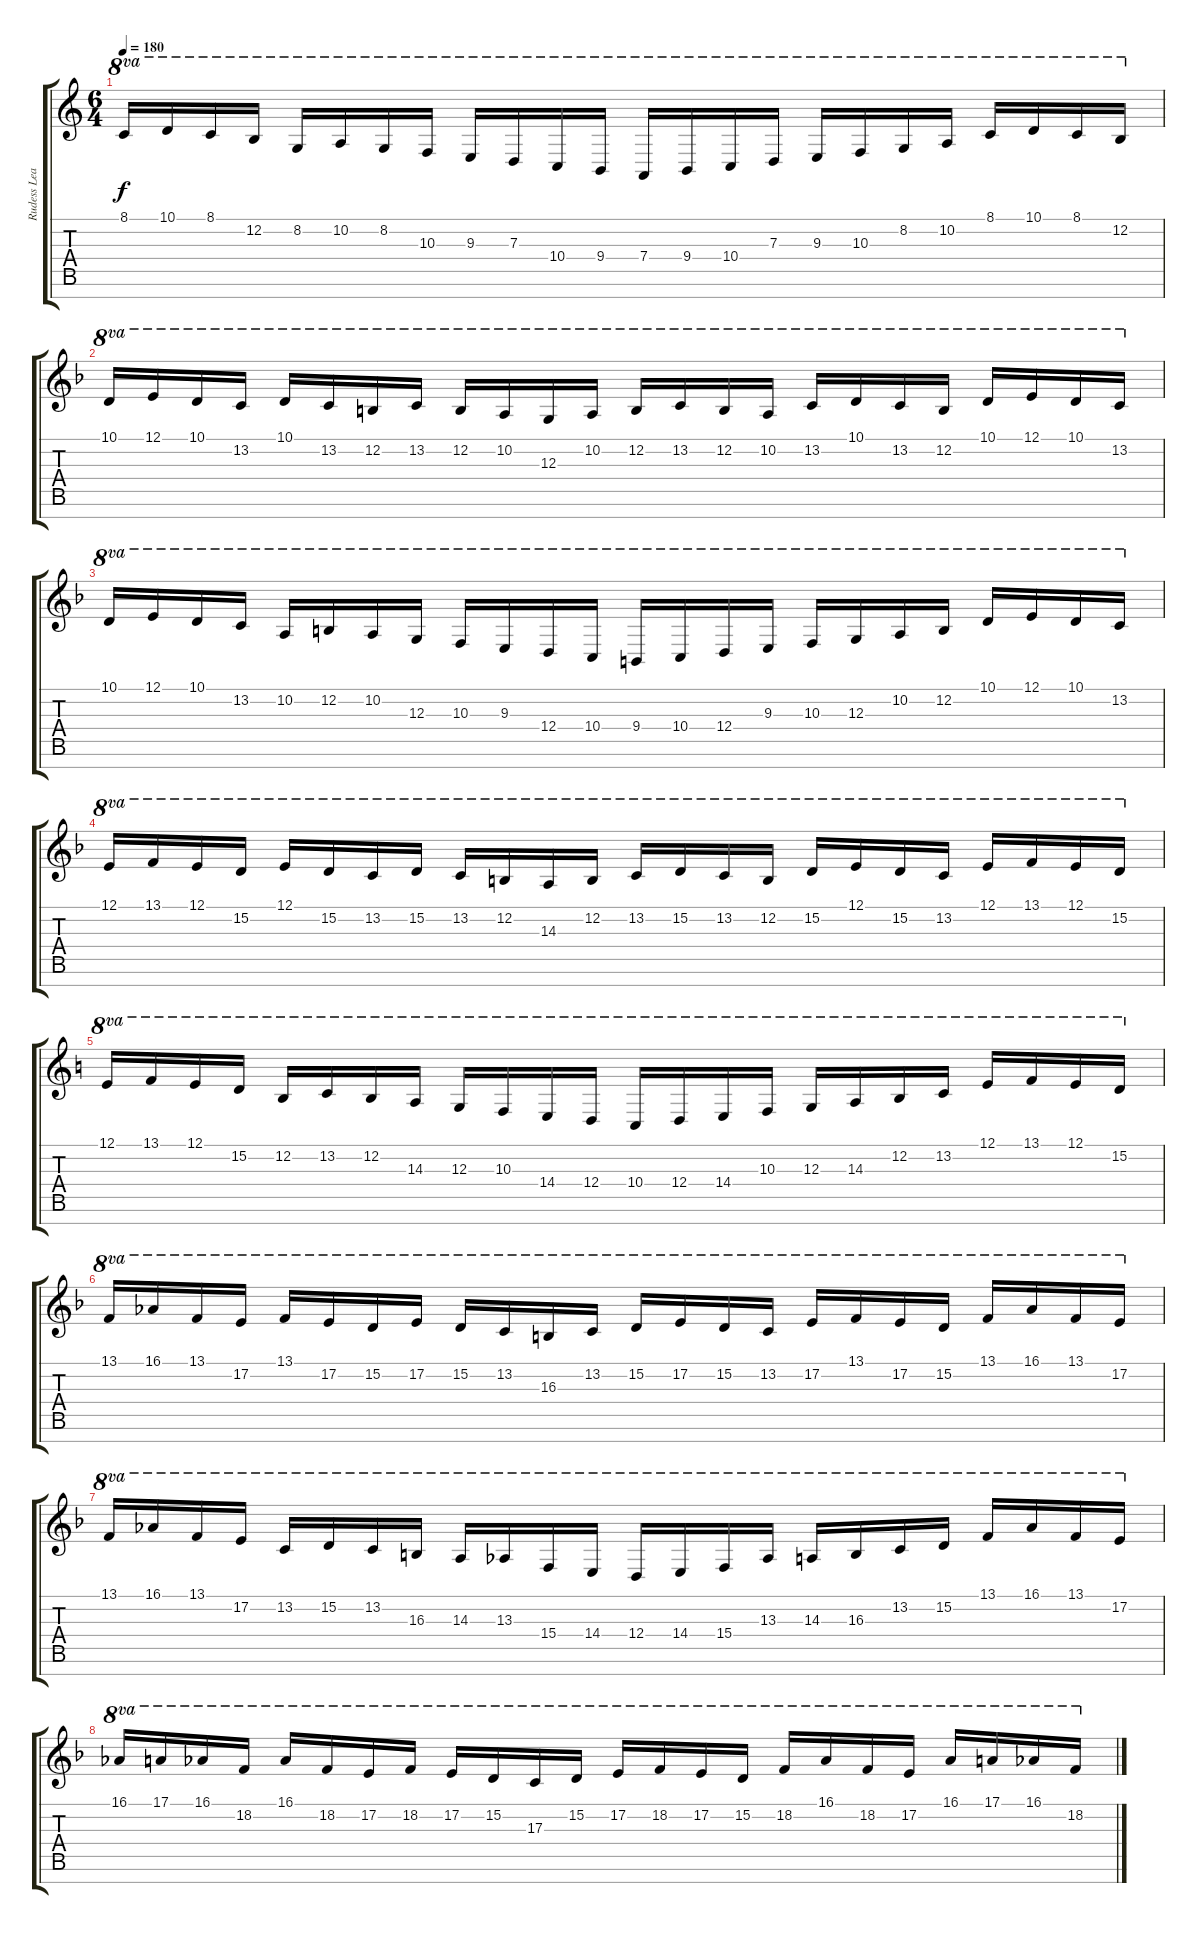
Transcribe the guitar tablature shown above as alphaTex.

\track ("Rudess Lead" "Rudess Lea") {instrument lead2sawtooth}
\staff {score tabs}
\tuning (E4 B3 G3 D3 A2 E2 B1) {hide}
\ts (6 4)
\tempo 180
\clef g2
\ks c
8.1.16{ot 8va dy f} 10.1.16{ot 8va} 8.1.16{ot 8va} 12.2.16{ot 8va} 8.2.16{ot 8va} 10.2.16{ot 8va} 8.2.16{ot 8va} 10.3.16{ot 8va} 9.3.16{ot 8va} 7.3.16{ot 8va} 10.4.16{ot 8va} 9.4.16{ot 8va} 7.4.16{ot 8va} 9.4.16{ot 8va} 10.4.16{ot 8va} 7.3.16{ot 8va} 9.3.16{ot 8va} 10.3.16{ot 8va} 8.2.16{ot 8va} 10.2.16{ot 8va} 8.1.16{ot 8va} 10.1.16{ot 8va} 8.1.16{ot 8va} 12.2.16{ot 8va} |
\ks f
10.1.16{ot 8va} 12.1.16{ot 8va} 10.1.16{ot 8va} 13.2.16{ot 8va} 10.1.16{ot 8va} 13.2.16{ot 8va} 12.2.16{ot 8va} 13.2.16{ot 8va} 12.2.16{ot 8va} 10.2.16{ot 8va} 12.3.16{ot 8va} 10.2.16{ot 8va} 12.2.16{ot 8va} 13.2.16{ot 8va} 12.2.16{ot 8va} 10.2.16{ot 8va} 13.2.16{ot 8va} 10.1.16{ot 8va} 13.2.16{ot 8va} 12.2.16{ot 8va} 10.1.16{ot 8va} 12.1.16{ot 8va} 10.1.16{ot 8va} 13.2.16{ot 8va} |
10.1.16{ot 8va} 12.1.16{ot 8va} 10.1.16{ot 8va} 13.2.16{ot 8va} 10.2.16{ot 8va} 12.2.16{ot 8va} 10.2.16{ot 8va} 12.3.16{ot 8va} 10.3.16{ot 8va} 9.3.16{ot 8va} 12.4.16{ot 8va} 10.4.16{ot 8va} 9.4.16{ot 8va} 10.4.16{ot 8va} 12.4.16{ot 8va} 9.3.16{ot 8va} 10.3.16{ot 8va} 12.3.16{ot 8va} 10.2.16{ot 8va} 12.2.16{ot 8va} 10.1.16{ot 8va} 12.1.16{ot 8va} 10.1.16{ot 8va} 13.2.16{ot 8va} |
12.1.16{ot 8va} 13.1.16{ot 8va} 12.1.16{ot 8va} 15.2.16{ot 8va} 12.1.16{ot 8va} 15.2.16{ot 8va} 13.2.16{ot 8va} 15.2.16{ot 8va} 13.2.16{ot 8va} 12.2.16{ot 8va} 14.3.16{ot 8va} 12.2.16{ot 8va} 13.2.16{ot 8va} 15.2.16{ot 8va} 13.2.16{ot 8va} 12.2.16{ot 8va} 15.2.16{ot 8va} 12.1.16{ot 8va} 15.2.16{ot 8va} 13.2.16{ot 8va} 12.1.16{ot 8va} 13.1.16{ot 8va} 12.1.16{ot 8va} 15.2.16{ot 8va} |
\ks c
12.1.16{ot 8va} 13.1.16{ot 8va} 12.1.16{ot 8va} 15.2.16{ot 8va} 12.2.16{ot 8va} 13.2.16{ot 8va} 12.2.16{ot 8va} 14.3.16{ot 8va} 12.3.16{ot 8va} 10.3.16{ot 8va} 14.4.16{ot 8va} 12.4.16{ot 8va} 10.4.16{ot 8va} 12.4.16{ot 8va} 14.4.16{ot 8va} 10.3.16{ot 8va} 12.3.16{ot 8va} 14.3.16{ot 8va} 12.2.16{ot 8va} 13.2.16{ot 8va} 12.1.16{ot 8va} 13.1.16{ot 8va} 12.1.16{ot 8va} 15.2.16{ot 8va} |
\ks f
13.1.16{ot 8va} 16.1.16{ot 8va} 13.1.16{ot 8va} 17.2.16{ot 8va} 13.1.16{ot 8va} 17.2.16{ot 8va} 15.2.16{ot 8va} 17.2.16{ot 8va} 15.2.16{ot 8va} 13.2.16{ot 8va} 16.3.16{ot 8va} 13.2.16{ot 8va} 15.2.16{ot 8va} 17.2.16{ot 8va} 15.2.16{ot 8va} 13.2.16{ot 8va} 17.2.16{ot 8va} 13.1.16{ot 8va} 17.2.16{ot 8va} 15.2.16{ot 8va} 13.1.16{ot 8va} 16.1.16{ot 8va} 13.1.16{ot 8va} 17.2.16{ot 8va} |
13.1.16{ot 8va} 16.1.16{ot 8va} 13.1.16{ot 8va} 17.2.16{ot 8va} 13.2.16{ot 8va} 15.2.16{ot 8va} 13.2.16{ot 8va} 16.3.16{ot 8va} 14.3.16{ot 8va} 13.3.16{ot 8va} 15.4.16{ot 8va} 14.4.16{ot 8va} 12.4.16{ot 8va} 14.4.16{ot 8va} 15.4.16{ot 8va} 13.3.16{ot 8va} 14.3.16{ot 8va} 16.3.16{ot 8va} 13.2.16{ot 8va} 15.2.16{ot 8va} 13.1.16{ot 8va} 16.1.16{ot 8va} 13.1.16{ot 8va} 17.2.16{ot 8va} |
16.1.16{ot 8va} 17.1.16{ot 8va} 16.1.16{ot 8va} 18.2.16{ot 8va} 16.1.16{ot 8va} 18.2.16{ot 8va} 17.2.16{ot 8va} 18.2.16{ot 8va} 17.2.16{ot 8va} 15.2.16{ot 8va} 17.3.16{ot 8va} 15.2.16{ot 8va} 17.2.16{ot 8va} 18.2.16{ot 8va} 17.2.16{ot 8va} 15.2.16{ot 8va} 18.2.16{ot 8va} 16.1.16{ot 8va} 18.2.16{ot 8va} 17.2.16{ot 8va} 16.1.16{ot 8va} 17.1.16{ot 8va} 16.1.16{ot 8va} 18.2.16{ot 8va}
